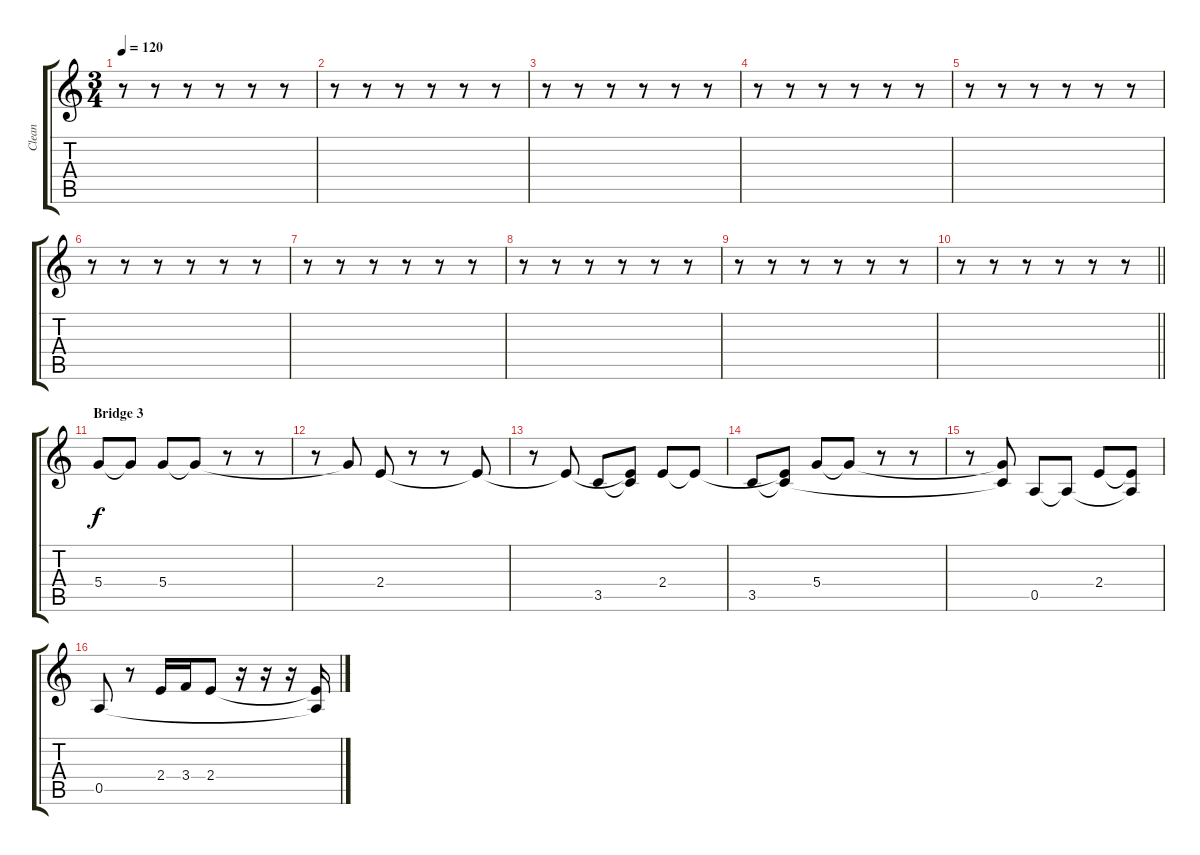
\track ("Clean" "Clean") {instrument electricguitarclean}
\staff {score tabs}
\tuning (E4 B3 G3 D3 A2 E2) {hide}
\ts (3 4)
\tempo 120
\clef g2
\ks c
r.8{dy f} r.8 r.8 r.8 r.8 r.8 |
r.8 r.8 r.8 r.8 r.8 r.8 |
r.8 r.8 r.8 r.8 r.8 r.8 |
r.8 r.8 r.8 r.8 r.8 r.8 |
r.8 r.8 r.8 r.8 r.8 r.8 |
r.8 r.8 r.8 r.8 r.8 r.8 |
r.8 r.8 r.8 r.8 r.8 r.8 |
r.8 r.8 r.8 r.8 r.8 r.8 |
r.8 r.8 r.8 r.8 r.8 r.8 |
\barLineRight lightlight
r.8 r.8 r.8 r.8 r.8 r.8 |
\section ("" "Bridge 3")
5.4.8 5.4{t}.8 5.4.8 5.4{t}.8 r.8 r.8 |
r.8 5.4{t}.8 2.4.8 r.8 r.8 2.4{t}.8 |
r.8 2.4{t}.8 3.5.8 (2.4{t} 3.5{t}).8 2.4.8 2.4{t}.8 |
3.5.8 (2.4{t} 3.5{t}).8 5.4.8 5.4{t}.8 r.8 r.8 |
r.8 (5.4{t} 3.5{t}).8 0.5.8 0.5{t}.8 2.4.8 (2.4{t} 0.5{t}).8 |
0.5.8 r.8 2.4.16 3.4.16 2.4.8 r.16 r.16 r.16 (2.4{t} 0.5{t}).16
